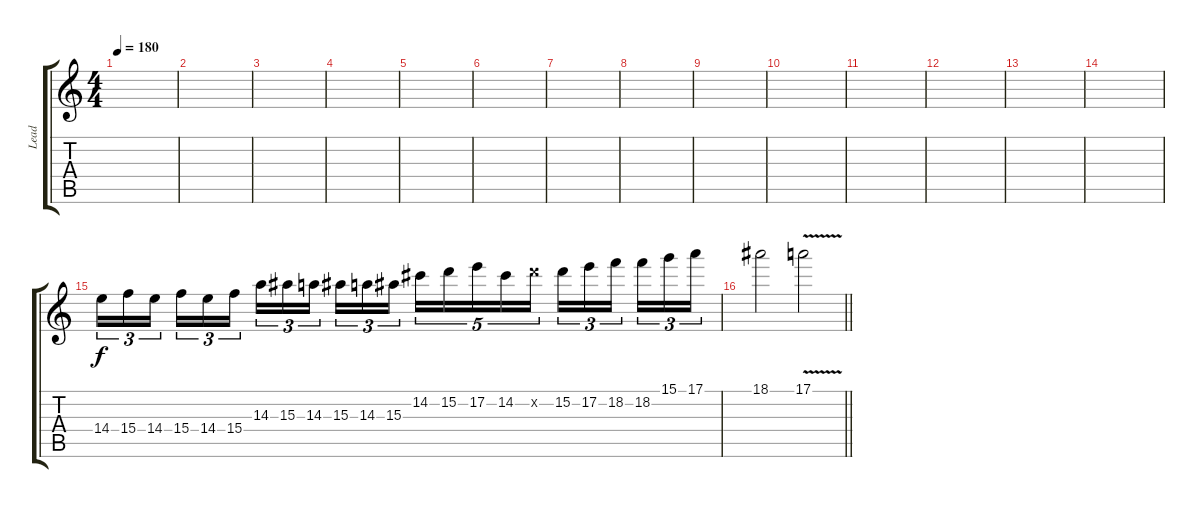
\track ("Lead" "Lead") {instrument overdrivenguitar}
\staff {score tabs}
\tuning (E4 B3 G3 D3 A2 D2) {hide}
\ts (4 4)
\tempo 180
\clef g2
\ks c
|
|
|
|
|
|
|
|
|
|
|
|
|
|
14.4.16{tu (3 2)} 15.4.16{tu (3 2)} 14.4.16{tu (3 2) beam splitsecondary} 15.4.16{tu (3 2)} 14.4.16{tu (3 2)} 15.4.16{tu (3 2)} 14.3.16{tu (3 2)} 15.3.16{tu (3 2)} 14.3.16{tu (3 2) beam splitsecondary} 15.3.16{tu (3 2)} 14.3.16{tu (3 2)} 15.3.16{tu (3 2)} 14.2.16{tu (5 4)} 15.2.16{tu (5 4)} 17.2.16{tu (5 4)} 14.2.16{tu (5 4)} 15.2{x}.16{tu (5 4)} 15.2.16{tu (3 2)} 17.2.16{tu (3 2)} 18.2.16{tu (3 2) beam splitsecondary} 18.2.16{tu (3 2)} 15.1.16{tu (3 2)} 17.1.16{tu (3 2)} |
\barLineRight lightlight
18.1.2 17.1{v}.2
